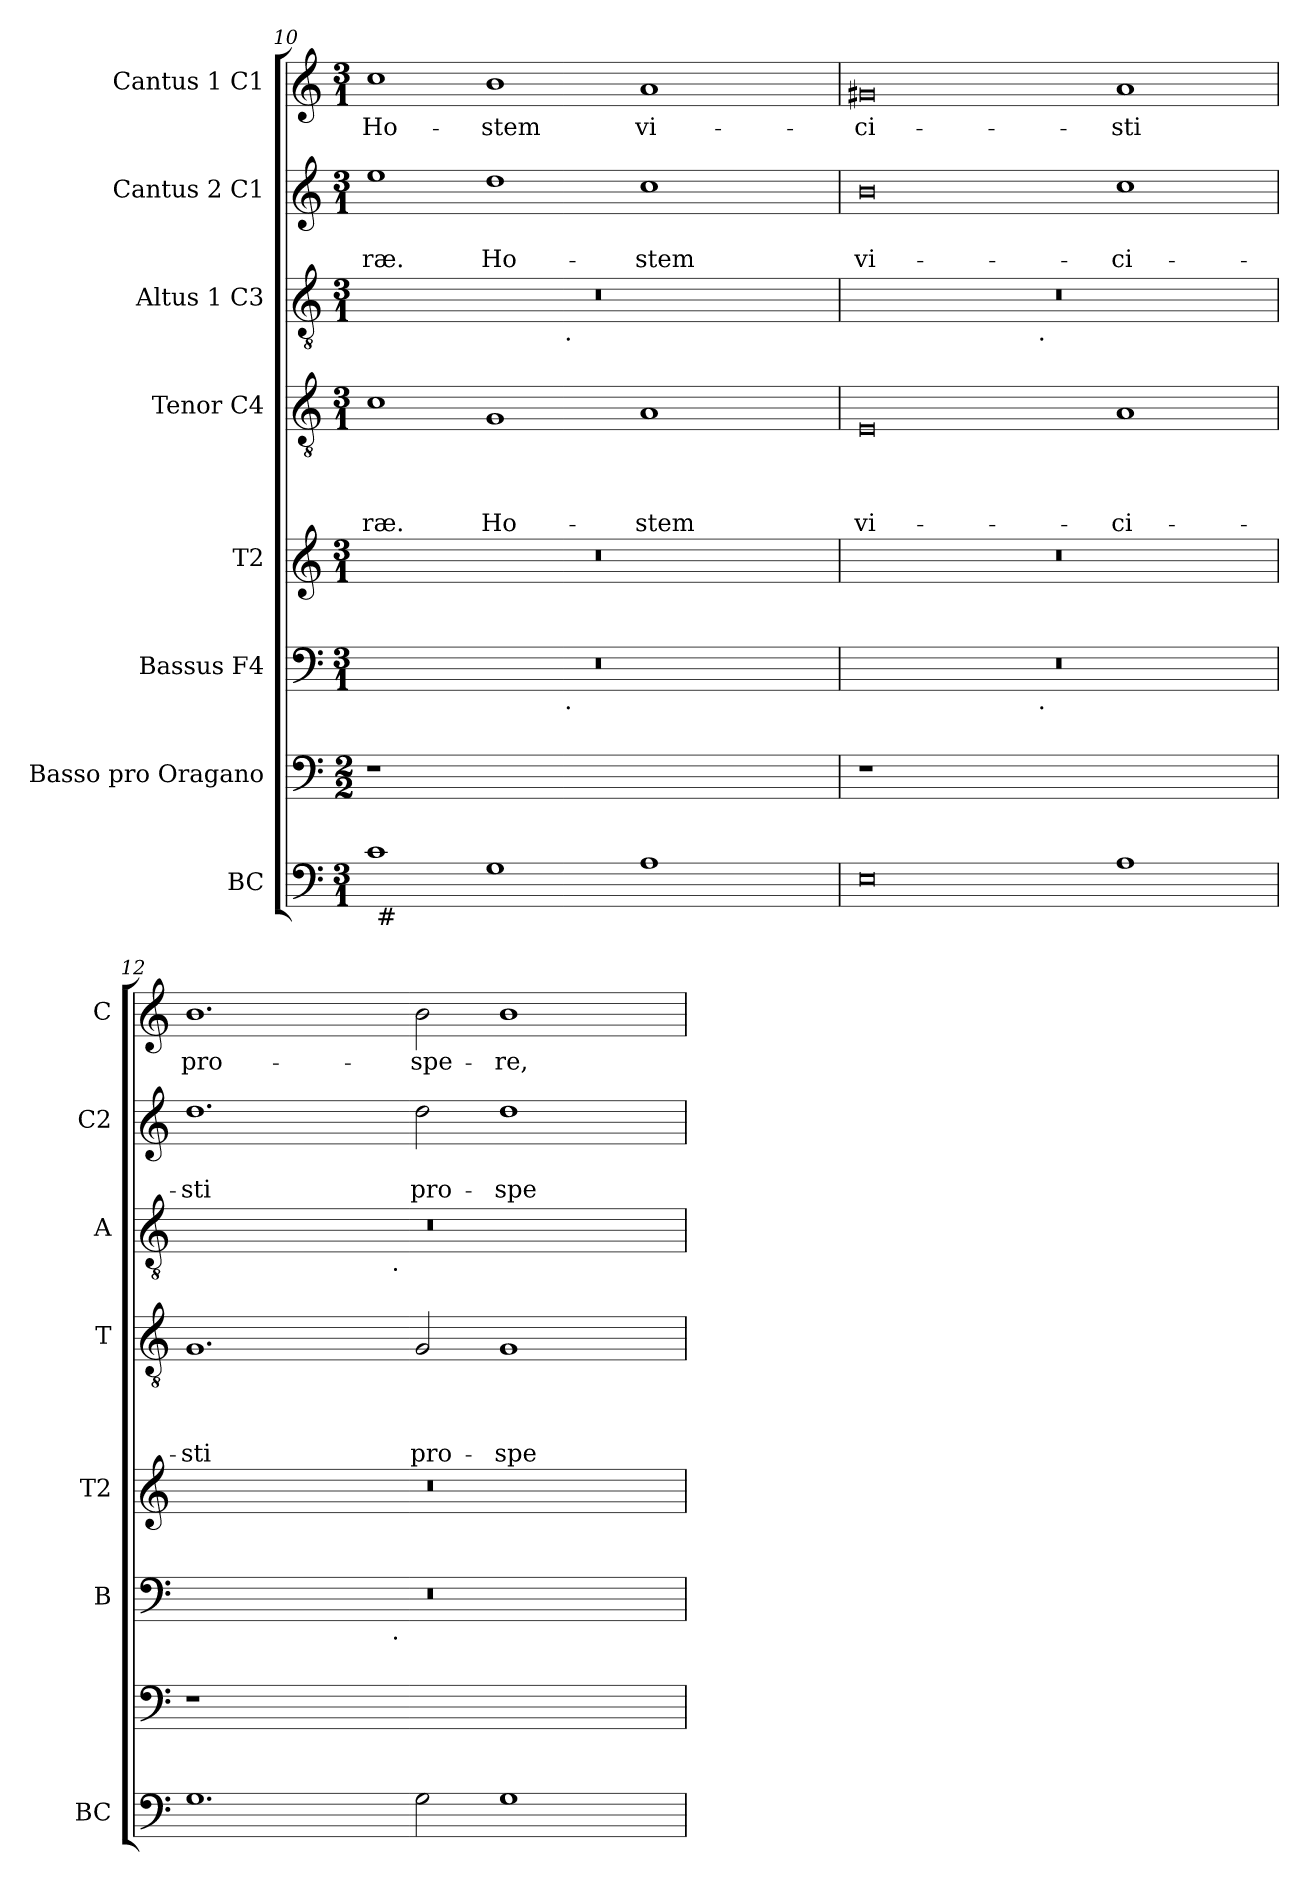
**kern	**kern	**kern	**kern	**kern	**text	**text	**text	**text	**kern	**kern	**text	**text	**kern	**text
*part8	*part7	*part6	*part5	*part4	*part4	*part4	*part4	*part4	*part3	*part2	*part2	*part2	*part1	*part1
*staff8	*staff7	*staff6	*staff5	*staff4	*staff4	*staff4	*staff4	*staff4	*staff3	*staff2	*staff2	*staff2	*staff1	*staff1
*I"BC	*I"Basso pro Oragano	*I"Bassus F4	*I"T2	*I"Tenor C4	*	*	*	*	*I"Altus 1 C3	*I"Cantus 2 C1	*	*	*I"Cantus 1 C1	*
*I'BC	*	*I'B	*I'T2	*I'T	*	*	*	*	*I'A	*I'C2	*	*	*I'C	*
!!LO:PB:g=z
*clefF4	*clefF4	*clefF4	*clefG2	*clefGv2	*	*	*	*	*clefGv2	*clefG2	*	*	*clefG2	*
*	*ITrd7c12	*	*	*	*	*	*	*	*	*	*	*	*	*
*k[]	*k[]	*k[]	*k[]	*k[]	*	*	*	*	*k[]	*k[]	*	*	*k[]	*
*C:	*C:	*C:	*C:	*C:	*	*	*	*	*C:	*C:	*	*	*C:	*
*M3/1	*M2/2	*M3/1	*M3/1	*M3/1	*	*	*	*	*M3/1	*M3/1	*	*	*M3/1	*
=10	=10	=10	=10	=10	=10	=10	=10	=10	=10	=10	=10	=10	=10	=10
!	!	!	!	!	!	!	!	!LO:LY:b	!	!	!	!LO:LY:b	!	!LO:LY:b
*^	*	*^	*	*	*	*	*	*	*^	*	*	*	*	*
1c	64ryy	1r	0.r	1ryy	0.r	1c	.	.	.	-ræ.	0.r	1ryy	1ee	.	-ræ.	1cc	Ho-
!	!LO:TX:b:t=#	!	!	!	!	!	!	!	!	!	!	!	!	!	!	!	!
.	1ryy	.	.	.	.	.	.	.	.	.	.	.	.	.	.	.	.
!	!	!	!	!	!	!	!	!	!	!LO:LY:b:rj	!	!	!	!	!LO:LY:b:rj	!	!LO:LY:b:rj
1G	.	0ryy	.	4...ryy	.	1G	.	.	.	Ho-	.	4...ryy	1dd	.	Ho-	1b	-stem
.	1ryy	.	.	.	.	.	.	.	.	.	.	.	.	.	.	.	.
!	!	!	!	!	!	!	!	!	!	!	!	!LO:TX:b:t=.	!	!	!	!	!
!	!	!	!	!LO:TX:b:t=.	!	!	!	!	!	!	!	!	!	!	!	!	!
.	.	.	.	1ryy	.	.	.	.	.	.	.	1ryy	.	.	.	.	.
!	!	!	!	!	!	!	!	!	!	!LO:LY:b	!	!	!	!	!LO:LY:b	!	!LO:LY:b
1A	.	.	.	.	.	1A	.	.	.	-stem	.	.	1cc	.	-stem	1a	vi-
.	2ryy	.	.	.	.	.	.	.	.	.	.	.	.	.	.	.	.
.	.	.	.	2ryy	.	.	.	.	.	.	.	2ryy	.	.	.	.	.
.	4ryy	.	.	.	.	.	.	.	.	.	.	.	.	.	.	.	.
.	8...ryy	.	.	.	.	.	.	.	.	.	.	.	.	.	.	.	.
.	.	.	.	32ryy	.	.	.	.	.	.	.	32ryy	.	.	.	.	.
=11	=11	=11	=11	=11	=11	=11	=11	=11	=11	=11	=11	=11	=11	=11	=11	=11	=11
!LO:TX:b:t=#	!	!	!	!	!	!	!	!	!	!	!	!	!	!	!	!	!
!	!	!	!	!	!	!	!	!	!	!LO:LY:b:rj	!	!	!	!	!LO:LY:b:rj	!	!LO:LY:b:rj
*v	*v	*	*	*	*	*	*	*	*	*	*	*	*	*	*	*	*
0E	1r	0.r	1ryy	0.r	0E	.	.	.	vi-	0.r	1ryy	0b	.	vi-	0g#X	-ci-
.	0ryy	.	4..ryy	.	.	.	.	.	.	.	4..ryy	.	.	.	.	.
!	!	!	!	!	!	!	!	!	!	!	!LO:TX:b:t=.	!	!	!	!	!
!	!	!	!LO:TX:b:t=.	!	!	!	!	!	!	!	!	!	!	!	!	!
.	.	.	1ryy	.	.	.	.	.	.	.	1ryy	.	.	.	.	.
!	!	!	!	!	!	!	!	!	!LO:LY:b	!	!	!	!	!LO:LY:b	!	!LO:LY:b
1A	.	.	.	.	1A	.	.	.	-ci-	.	.	1cc	.	-ci-	1a	-sti
.	.	.	2ryy	.	.	.	.	.	.	.	2ryy	.	.	.	.	.
.	.	.	16ryy	.	.	.	.	.	.	.	16ryy	.	.	.	.	.
=12	=12	=12	=12	=12	=12	=12	=12	=12	=12	=12	=12	=12	=12	=12	=12	=12
!	!	!	!	!	!	!	!	!	!LO:LY:b	!	!	!	!	!LO:LY:b	!	!LO:LY:b
1.G	1r	0.r	1ryy	0.r	1.G	.	.	.	-sti	0.r	1ryy	1.dd	.	-sti	1.b	pro-
.	0ryy	.	4..ryy	.	.	.	.	.	.	.	4..ryy	.	.	.	.	.
!	!	!	!	!	!	!	!	!	!	!	!LO:TX:b:t=.	!	!	!	!	!
!	!	!	!LO:TX:b:t=.	!	!	!	!	!	!	!	!	!	!	!	!	!
.	.	.	1ryy	.	.	.	.	.	.	.	1ryy	.	.	.	.	.
!	!	!	!	!	!	!	!	!	!LO:LY:b	!	!	!	!	!LO:LY:b	!	!LO:LY:b
2G\	.	.	.	.	2G/	.	.	.	pro-	.	.	2dd\	.	pro-	2b\	-spe-
!	!	!	!	!	!	!	!	!	!LO:LY:b:rj	!	!	!	!	!LO:LY:b:rj	!	!LO:LY:b:rj
1G	.	.	.	.	1G	.	.	.	-spe-	.	.	1dd	.	-spe-	1b	-re,
.	.	.	2ryy	.	.	.	.	.	.	.	2ryy	.	.	.	.	.
.	.	.	16ryy	.	.	.	.	.	.	.	16ryy	.	.	.	.	.
*	*	*v	*v	*	*	*	*	*	*	*v	*v	*	*	*	*	*
=	=	=	=	=	=	=	=	=	=	=	=	=	=	=
*-	*-	*-	*-	*-	*-	*-	*-	*-	*-	*-	*-	*-	*-	*-
